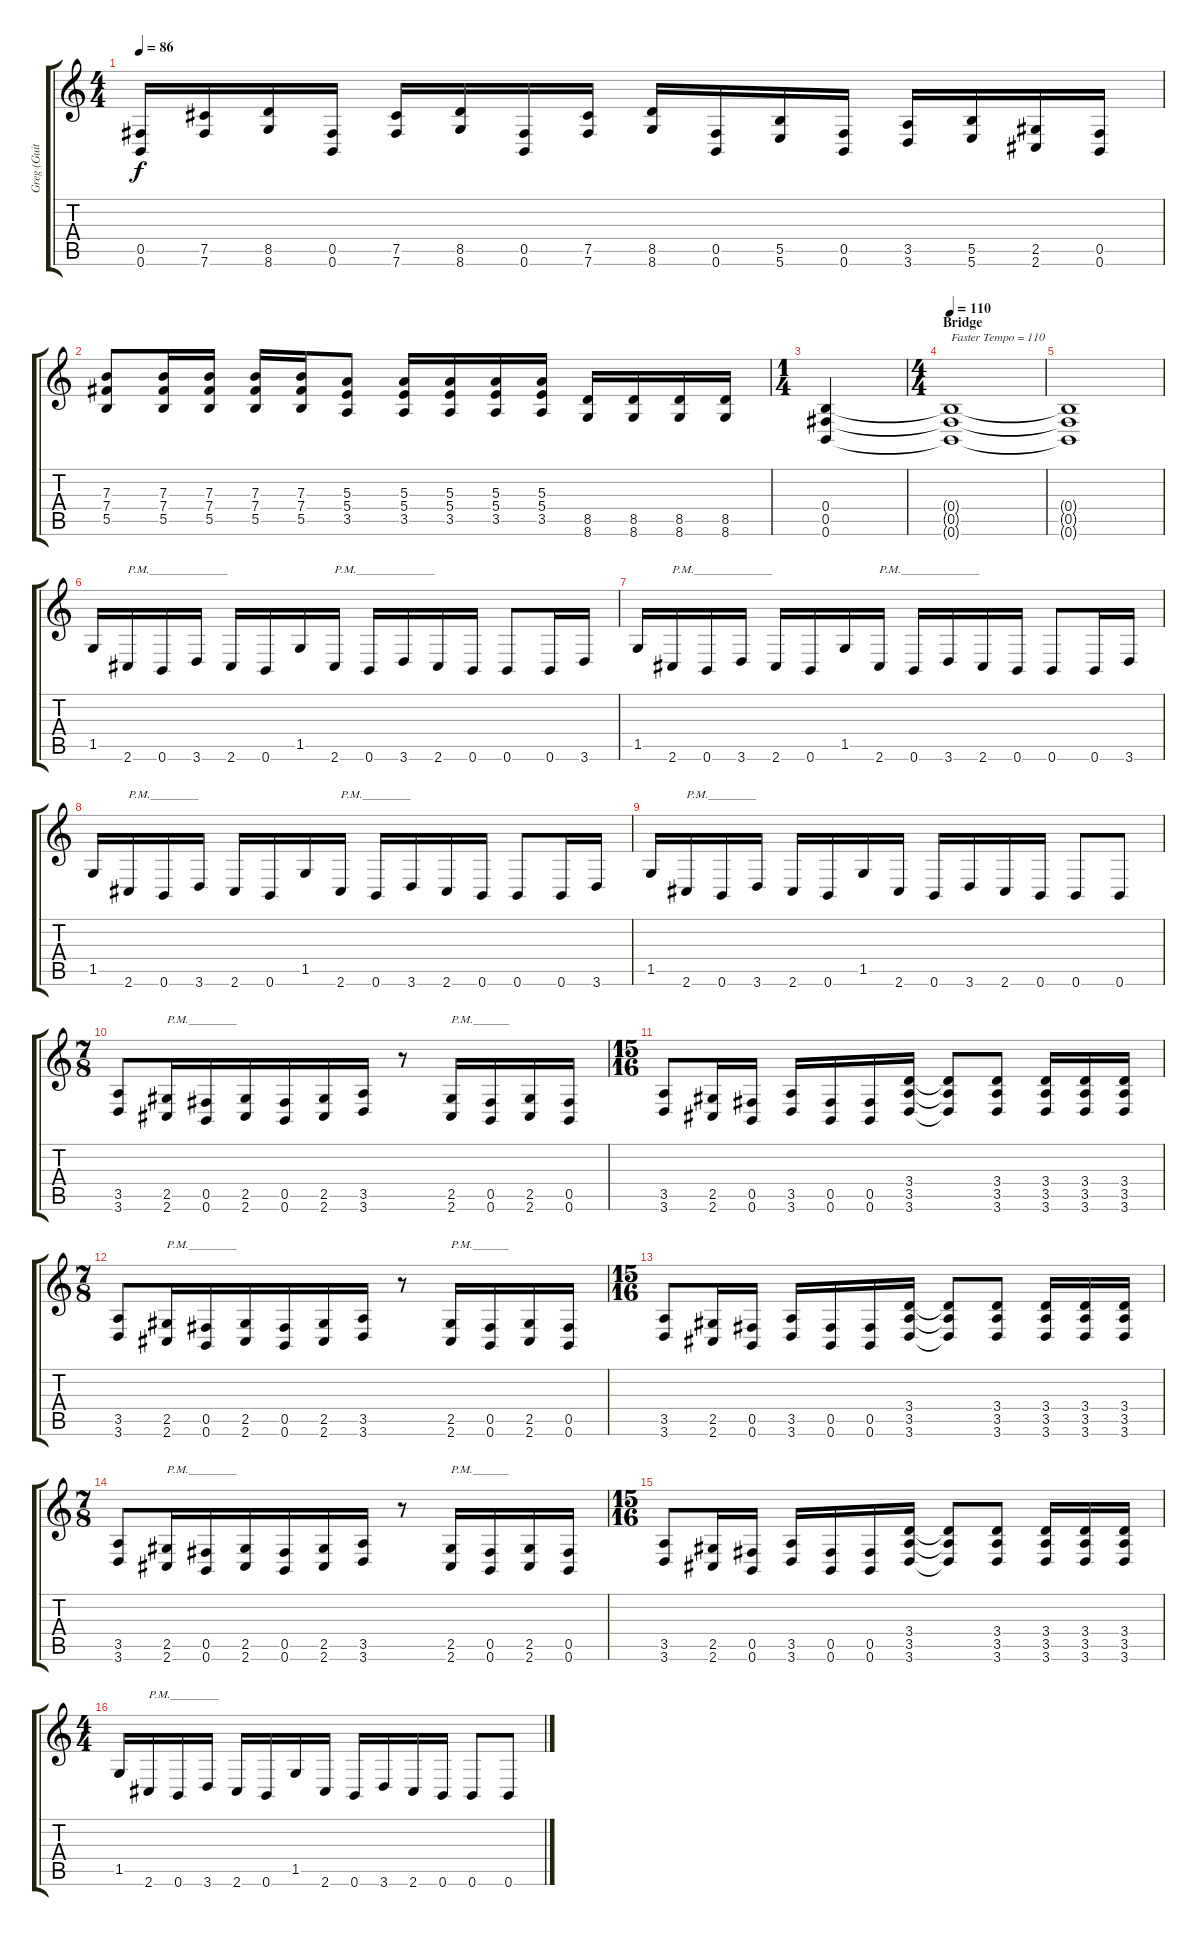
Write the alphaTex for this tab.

\track ("Greg (Guitar)" "Greg (Guit") {instrument distortionguitar}
\staff {score tabs}
\tuning (Db4 Ab3 E3 B2 Gb2 B1) {hide}
\ts (4 4)
\tempo 86
\clef g2
\ks c
(0.5 0.6).16{dy f} (7.5 7.6).16 (8.5 8.6).16 (0.5 0.6).16 (7.5 7.6).16 (8.5 8.6).16 (0.5 0.6).16 (7.5 7.6).16 (8.5 8.6).16 (0.5 0.6).16 (5.5 5.6).16 (0.5 0.6).16 (3.5 3.6).16 (5.5 5.6).16 (2.5 2.6).16 (0.5 0.6).16 |
(7.3 7.4 5.5).8 (7.3 7.4 5.5).16 (7.3 7.4 5.5).16 (7.3 7.4 5.5).16 (7.3 7.4 5.5).16 (5.3 5.4 3.5).8 (5.3 5.4 3.5).16 (5.3 5.4 3.5).16 (5.3 5.4 3.5).16 (5.3 5.4 3.5).16 (8.5 8.6).16 (8.5 8.6).16 (8.5 8.6).16 (8.5 8.6).16 |
\ts (1 4)
(0.4 0.5 0.6).4 |
\ts (4 4)
\section ("" "Bridge")
\tempo 110
(0.4{t} 0.5{t} 0.6{t}).1{txt "Faster Tempo = 110"} |
(0.4{t} 0.5{t} 0.6{t}).1 |
1.5.16 2.6.16{txt "P.M._____________"} 0.6.16 3.6.16 2.6.16 0.6.16 1.5.16 2.6.16{txt "P.M._____________"} 0.6.16 3.6.16 2.6.16 0.6.16 0.6.8 0.6.16 3.6.16 |
1.5.16 2.6.16{txt "P.M._____________"} 0.6.16 3.6.16 2.6.16 0.6.16 1.5.16 2.6.16{txt "P.M._____________"} 0.6.16 3.6.16 2.6.16 0.6.16 0.6.8 0.6.16 3.6.16 |
1.5.16 2.6.16{txt "P.M.________"} 0.6.16 3.6.16 2.6.16 0.6.16 1.5.16 2.6.16{txt "P.M.________"} 0.6.16 3.6.16 2.6.16 0.6.16 0.6.8 0.6.16 3.6.16 |
1.5.16 2.6.16{txt "P.M.________"} 0.6.16 3.6.16 2.6.16 0.6.16 1.5.16 2.6.16 0.6.16 3.6.16 2.6.16 0.6.16 0.6.8 0.6.8 |
\ts (7 8)
(3.5 3.6).8 (2.5 2.6).16{txt "P.M.________"} (0.5 0.6).16 (2.5 2.6).16 (0.5 0.6).16 (2.5 2.6).16 (3.5 3.6).16 r.8 (2.5 2.6).16{txt "P.M.______"} (0.5 0.6).16 (2.5 2.6).16 (0.5 0.6).16 |
\ts (15 16)
(3.5 3.6).8 (2.5 2.6).16 (0.5 0.6).16 (3.5 3.6).16 (0.5 0.6).16 (0.5 0.6).16 (3.4 3.5 3.6).16 (3.4{t} 3.5{t} 3.6{t}).8 (3.4 3.5 3.6).8 (3.4 3.5 3.6).16 (3.4 3.5 3.6).16 (3.4 3.5 3.6).16 |
\ts (7 8)
(3.5 3.6).8 (2.5 2.6).16{txt "P.M.________"} (0.5 0.6).16 (2.5 2.6).16 (0.5 0.6).16 (2.5 2.6).16 (3.5 3.6).16 r.8 (2.5 2.6).16{txt "P.M.______"} (0.5 0.6).16 (2.5 2.6).16 (0.5 0.6).16 |
\ts (15 16)
(3.5 3.6).8 (2.5 2.6).16 (0.5 0.6).16 (3.5 3.6).16 (0.5 0.6).16 (0.5 0.6).16 (3.4 3.5 3.6).16 (3.4{t} 3.5{t} 3.6{t}).8 (3.4 3.5 3.6).8 (3.4 3.5 3.6).16 (3.4 3.5 3.6).16 (3.4 3.5 3.6).16 |
\ts (7 8)
(3.5 3.6).8 (2.5 2.6).16{txt "P.M.________"} (0.5 0.6).16 (2.5 2.6).16 (0.5 0.6).16 (2.5 2.6).16 (3.5 3.6).16 r.8 (2.5 2.6).16{txt "P.M.______"} (0.5 0.6).16 (2.5 2.6).16 (0.5 0.6).16 |
\ts (15 16)
(3.5 3.6).8 (2.5 2.6).16 (0.5 0.6).16 (3.5 3.6).16 (0.5 0.6).16 (0.5 0.6).16 (3.4 3.5 3.6).16 (3.4{t} 3.5{t} 3.6{t}).8 (3.4 3.5 3.6).8 (3.4 3.5 3.6).16 (3.4 3.5 3.6).16 (3.4 3.5 3.6).16 |
\ts (4 4)
1.5.16 2.6.16{txt "P.M.________"} 0.6.16 3.6.16 2.6.16 0.6.16 1.5.16 2.6.16 0.6.16 3.6.16 2.6.16 0.6.16 0.6.8 0.6.8
